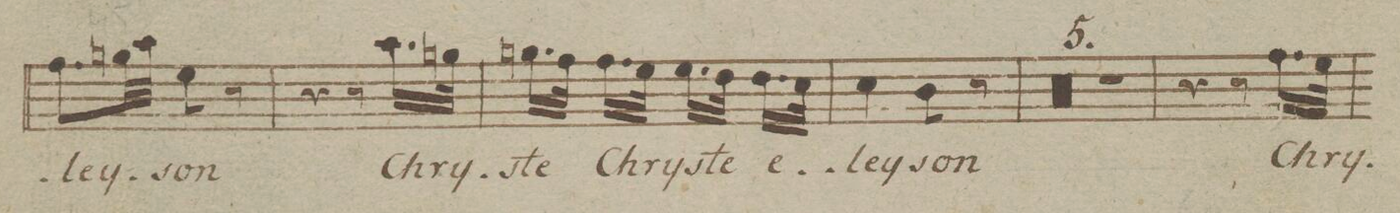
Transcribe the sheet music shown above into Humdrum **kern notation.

**kern	**text	**dynam
*I"Canto.	*	*
*clefC1	*	*
*k[b-e-]	*	*
*M2/4	*	*
8.dd\L	-ley-	.
32een\LL	.	.
32ff\JJJ	.	.
8cc\	-son	.
8r	.	.
=45	=45	=45
4r	.	.
8r	.	.
16.ff\LL	Chry-	.
32een\JJk	.	.
=46	=46	=46
16.een\LL	-ste	.
32dd\JJk	.	.
16.dd\LL	Chry-	.
32cc\JJk	.	.
16.cc\LL	-ste	.
32b-\JJk	.	.
16.b-\LL	e-	.
32a\JJk	.	.
=47	=47	=47
4a\	-ley-	.
8g\	-son	.
8r	.	.
=48	=48	=48
0r	.	.
=49	=49	=49
=50	=50	=50
=51	=51	=51
=52	=52	=52
2r	.	.
=53	=53	=53
4r	.	.
8r	.	.
16.dd\LL	Chry-	.
32cc\JJk	.	.
=54	=54	=54
*-	*-	*-
